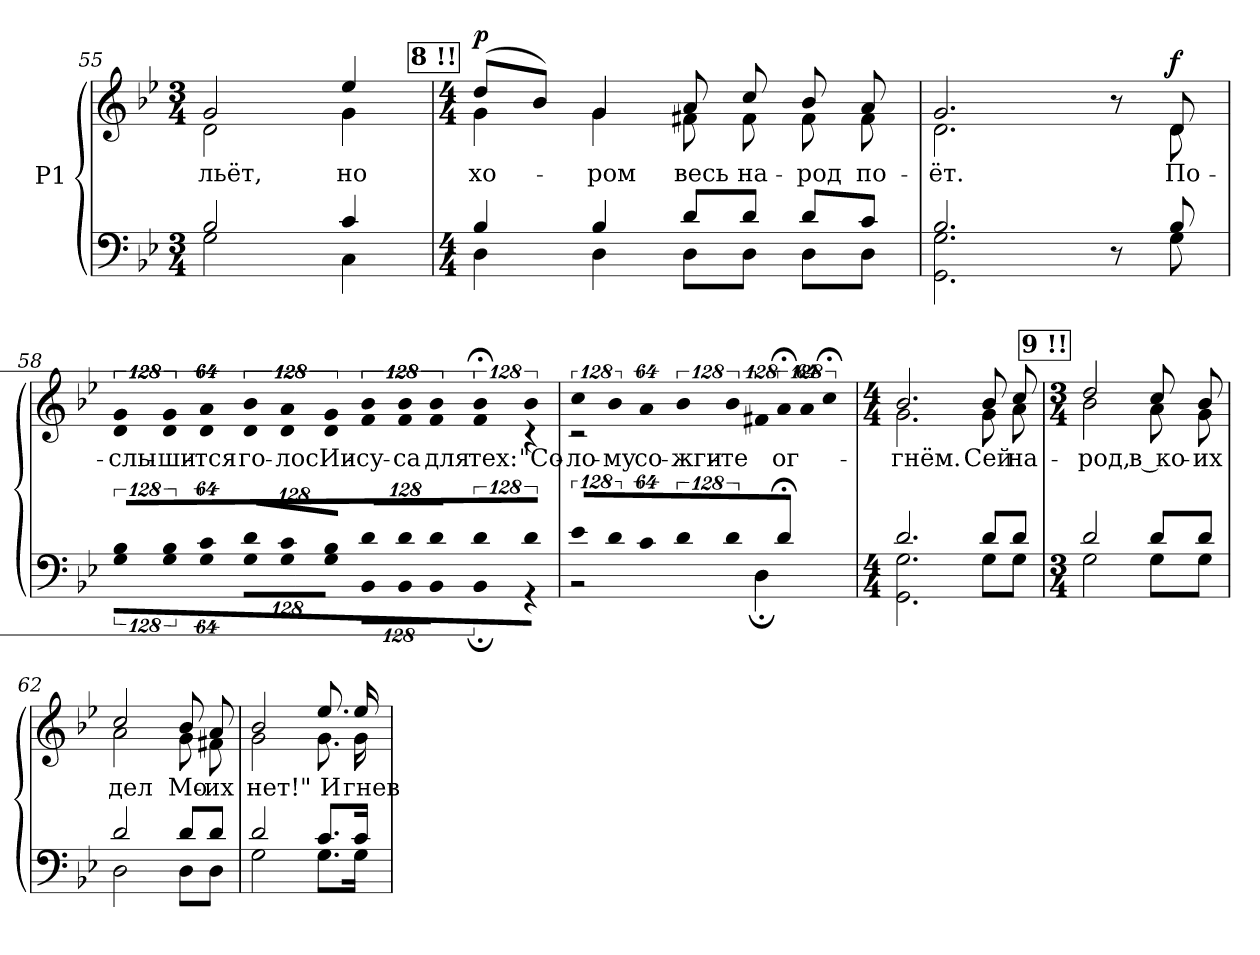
**kern	**kern	**text	**dynam
*part1	*part1	*part1	*part1
*staff2	*staff1	*staff1	*staff1/2
*I"P1	*	*	*
*clefF4	*clefG2	*	*
*k[b-e-]	*k[b-e-]	*	*
*B-:	*B-:	*	*
*M3/4	*M3/4	*	*
=55	=55	=55	=55
*^	*	*	*
!	!	!	!LO:LY:b:color=#000000	!
*	*	*^	*	*
2B-i/	2Gi\	2gi/	2di\	льёт,	.
!	!	!	!	!LO:LY:b:color=#000000	!
4ci/	4Ci\	4ee-i/	4gi\	но	.
!!LO:REH:place=s1:B:color=#000000:enc=box:fs=19.9975:t=8	!!
=56	=56	=56	=56	=56	=56
*M4/4	*	*M4/4	*	*	*
!	!	!	!	!LO:LY:b:color=#000000	!
4B-i/	4Di\	(8ddi/L	4gi\	хо-	p
.	.	8b-i/J)	.	.	.
!	!	!	!	!LO:LY:b:color=#000000	!
4B-i/	4Di\	4gi/	4gi\	-ром	.
!	!	!	!	!LO:LY:b:color=#000000	!
8di/L	8Di\L	8ai/	8f#Xi\	весь	.
!	!	!	!	!LO:LY:b:color=#000000	!
8di/J	8Di\J	8cci/	8f#i\	на-	.
!	!	!	!	!LO:LY:b:color=#000000	!
8di/L	8Di\L	8b-i/	8f#i\	-род	.
!	!	!	!	!LO:LY:b:color=#000000	!
8ci/J	8Di\J	8ai/	8f#i\	по-	.
=57	=57	=57	=57	=57	=57
!	!	!	!	!LO:LY:b:color=#000000	!
2.B-i/	2.GGi\ 2.Gi	2.gi/	2.di\	-ёт.	.
8r	8ryy	8r	8ryy	.	.
!	!	!	!	!LO:LY:b:color=#000000	!
8B-i/	8Gi\	8di/	8di\	По-	f
!!LO:LB:g=z	!!
=58	=58	=58	=58	=58	=58
!LO:N:vis=8	!LO:N:vis=8	!LO:N:vis=8	!	!	!
!	!	!	!LO:N:vis=8	!LO:LY:b:color=#000000	!
1024%85B-i/L	1024%85Gi\L	1024%85gi/	1024%85di\	-слы-	.
!LO:N:vis=8	!LO:N:vis=8	!LO:N:vis=8	!	!	!
!	!	!	!LO:N:vis=8	!LO:LY:b:color=#000000	!
1024%85B-i/	1024%85Gi\	1024%85gi/	1024%85di\	-ши-	.
!LO:N:vis=8	!LO:N:vis=8	!LO:N:vis=8	!	!	!
!	!	!	!LO:N:vis=8	!LO:LY:b:color=#000000	!
512%43ci/J	512%43Gi\J	512%43ai/	512%43di\	-тся	.
!LO:N:vis=8	!LO:N:vis=8	!LO:N:vis=8	!	!	!
!	!	!	!LO:N:vis=8	!LO:LY:b:color=#000000	!
1024%85di/L	1024%85Gi\L	1024%85b-i/	1024%85di\	го-	.
!LO:N:vis=8	!LO:N:vis=8	!LO:N:vis=8	!	!	!
!	!	!	!LO:N:vis=8	!LO:LY:b:color=#000000	!
1024%85ci/	1024%85Gi\	1024%85ai/	1024%85di\	-лос	.
!LO:N:vis=8	!LO:N:vis=8	!LO:N:vis=8	!	!	!
!	!	!	!LO:N:vis=8	!LO:LY:b:color=#000000	!
512%43B-i/J	512%43Gi\J	512%43gi/	512%43di\	Ии-	.
!LO:N:vis=8	!LO:N:vis=8	!LO:N:vis=8	!	!	!
!	!	!	!LO:N:vis=8	!LO:LY:b:color=#000000	!
1024%85di/L	1024%85BB-i\L	1024%85b-i/	1024%85fi\	-су-	.
!LO:N:vis=8	!LO:N:vis=8	!LO:N:vis=8	!	!	!
!	!	!	!LO:N:vis=8	!LO:LY:b:color=#000000	!
1024%85di/	1024%85BB-i\	1024%85b-i/	1024%85fi\	-са	.
!LO:N:vis=8	!LO:N:vis=8	!LO:N:vis=8	!	!	!
!	!	!	!LO:N:vis=8	!LO:LY:b:color=#000000	!
512%43di/J	512%43BB-i\J	512%43b-i/	512%43fi\	для	.
!LO:N:vis=4	!LO:N:vis=4	!LO:N:vis=4	!	!	!
!	!	!	!LO:N:vis=4	!LO:LY:b:color=#000000	!
512%85di/	512%85BB-;i\	512%85b-;i/	512%85fi\	тех:	.
!LO:N:vis=8	!LO:N:vis=8	!LO:N:vis=8	!	!	!
!	!	!	!LO:N:vis=8	!LO:LY:b:color=#000000	!
512%43di/	512%43r	512%43b-i/	512%43r	"Со-	.
=59	=59	=59	=59	=59	=59
!LO:N:vis=8	!	!LO:N:vis=8	!	!	!
!	!	!	!	!LO:LY:b:color=#000000	!
1024%85e-i/L	2r	1024%85cci/	2r	-ло-	.
!LO:N:vis=8	!	!LO:N:vis=8	!	!	!
!	!	!	!	!LO:LY:b:color=#000000	!
1024%85di/	.	1024%85b-i/	.	-му	.
!LO:N:vis=8	!	!LO:N:vis=8	!	!	!
!	!	!	!	!LO:LY:b:color=#000000	!
512%43ci/J	.	512%43ai/	.	со-	.
!LO:N:vis=4	!	!LO:N:vis=4	!	!	!
!	!	!	!	!LO:LY:b:color=#000000	!
512%85di/	.	512%85b-i/	.	-жги-	.
!LO:N:vis=8	!	!LO:N:vis=8	!	!	!
!	!	!	!	!LO:LY:b:color=#000000	!
512%43di/	.	512%43b-i/	.	-те	.
!	!	!LO:N:vis=4	!	!	!
!	!	!	!LO:N:vis=4	!LO:LY:b:color=#000000	!
4d;i/	4D;i\	512%85a;i/	512%85f#Xi\	ог-	.
!	!	!LO:N:vis=8	!LO:N:vis=8	!	!
.	.	512%43cc;i/	512%43ai\	.	.
=60	=60	=60	=60	=60	=60
*M4/4	*	*M4/4	*	*	*
!	!	!	!	!LO:LY:b:color=#000000	!
2.di/	2.GGi\ 2.Gi	2.b-i/	2.gi\	-гнём.	.
!	!	!	!	!LO:LY:b:color=#000000	!
8di/L	8Gi\L	8b-i/	8gi\	Сей	.
!	!	!	!	!LO:LY:b:color=#000000	!
8di/J	8Gi\J	8cci/	8ai\	на--	.
!!LO:LB:g=z	!!
!!LO:REH:place=s1:B:color=#000000:enc=box:fs=19.9975:t=9	!!
=61	=61	=61	=61	=61	=61
*M3/4	*	*M3/4	*	*	*
!	!	!	!	!LO:LY:b:color=#000000	!
2di/	2Gi\	2ddi/	2b-i\	-род,	.
!	!	!	!	!LO:LY:b:color=#000000	!
8di/L	8Gi\L	8cci/	8ai\	в ко-	.
!	!	!	!	!LO:LY:b:color=#000000	!
8di/J	8Gi\J	8b-i/	8gi\	-их	.
=62	=62	=62	=62	=62	=62
!	!	!	!	!LO:LY:b:color=#000000	!
2di/	2Di\	2cci/	2ai\	дел	.
!	!	!	!	!LO:LY:b:color=#000000	!
8di/L	8Di\L	8b-i/	8gi\	Мо-	.
!	!	!	!	!LO:LY:b:color=#000000	!
8di/J	8Di\J	8ai/	8f#Xi\	-их	.
=63	=63	=63	=63	=63	=63
!	!	!	!	!LO:LY:b:color=#000000	!
2di/	2Gi\	2b-i/	2gi\	нет!"	.
!	!	!	!	!LO:LY:b:color=#000000	!
8.ci/L	8.Gi\L	8.ee-i/	8.gi\	И	.
!	!	!	!	!LO:LY:b:color=#000000	!
16ci/Jk	16Gi\Jk	16ee-i/	16gi\	гнев	.
*v	*v	*	*	*	*
*	*v	*v	*	*
=	=	=	=
*-	*-	*-	*-
